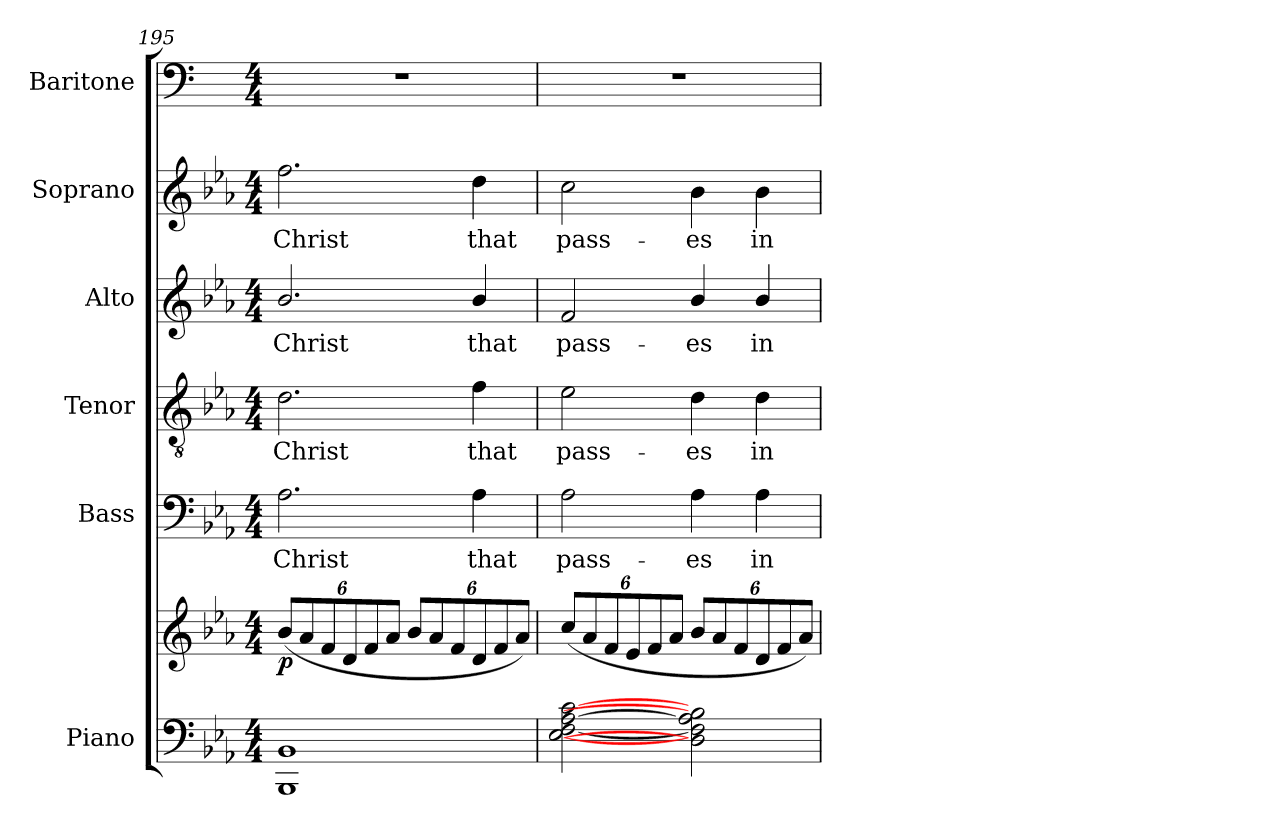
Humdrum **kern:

**kern	**kern	**dynam	**kern	**text	**kern	**text	**kern	**text	**kern	**text	**kern
*part6	*part6	*part6	*part5	*part5	*part4	*part4	*part3	*part3	*part2	*part2	*part1
*staff7	*staff6	*staff6/7	*staff5	*staff5	*staff4	*staff4	*staff3	*staff3	*staff2	*staff2	*staff1
*I"Piano	*	*	*I"Bass	*	*I"Tenor	*	*I"Alto	*	*I"Soprano	*	*I"Baritone
*	*	*	*I'B	*	*I'T	*	*I'A	*	*I'S	*	*
*clefF4	*clefG2	*	*clefF4	*	*clefGv2	*	*clefG2	*	*clefG2	*	*clefF4
*k[b-e-a-]	*k[b-e-a-]	*	*k[b-e-a-]	*	*k[b-e-a-]	*	*k[b-e-a-]	*	*k[b-e-a-]	*	*k[]
*E-:	*E-:	*	*E-:	*	*E-:	*	*E-:	*	*E-:	*	*C:
*M4/4	*M4/4	*	*M4/4	*	*M4/4	*	*M4/4	*	*M4/4	*	*M4/4
=195	=195	=195	=195	=195	=195	=195	=195	=195	=195	=195	=195
!	!	!LO:DY:b	!	!LO:LY:b	!	!LO:LY:b	!	!LO:LY:b	!	!LO:LY:b	!
1BBB- 1BB-	(<12b-L	p	2.A-	Christ	2.d	Christ	2.b-/	Christ	2.ff	Christ	1r
.	12a-	.	.	.	.	.	.	.	.	.	.
.	12f	.	.	.	.	.	.	.	.	.	.
.	12d	.	.	.	.	.	.	.	.	.	.
.	12f	.	.	.	.	.	.	.	.	.	.
.	12a-J	.	.	.	.	.	.	.	.	.	.
.	12b-L	.	.	.	.	.	.	.	.	.	.
.	12a-	.	.	.	.	.	.	.	.	.	.
.	12f	.	.	.	.	.	.	.	.	.	.
!	!	!	!	!LO:LY:b	!	!LO:LY:b	!	!LO:LY:b	!	!LO:LY:b	!
.	12d	.	4A-	that	4f	that	4b-/	that	4dd	that	.
.	12f	.	.	.	.	.	.	.	.	.	.
.	12a-J)	.	.	.	.	.	.	.	.	.	.
=196	=196	=196	=196	=196	=196	=196	=196	=196	=196	=196	=196
!	!	!	!	!LO:LY:b	!	!LO:LY:b	!	!LO:LY:b	!	!LO:LY:b	!
[2E- [2F [2A- [2c	(<12ccL	.	2A-	pass-	2e-	pass-	2f	pass-	2cc	pass-	1r
.	12a-	.	.	.	.	.	.	.	.	.	.
.	12f	.	.	.	.	.	.	.	.	.	.
.	12e-	.	.	.	.	.	.	.	.	.	.
.	12f	.	.	.	.	.	.	.	.	.	.
.	12a-J	.	.	.	.	.	.	.	.	.	.
!	!	!	!	!LO:LY:b	!	!LO:LY:b	!	!LO:LY:b	!	!LO:LY:b	!
2D] 2F] 2A-] 2B-]	12b-L	.	4A-	-es	4d	-es	4b-/	-es	4b-	-es	.
.	12a-	.	.	.	.	.	.	.	.	.	.
.	12f	.	.	.	.	.	.	.	.	.	.
!	!	!	!	!LO:LY:b	!	!LO:LY:b	!	!LO:LY:b	!	!LO:LY:b	!
.	12d	.	4A-	in	4d	in	4b-/	in	4b-	in	.
.	12f	.	.	.	.	.	.	.	.	.	.
.	12a-J)	.	.	.	.	.	.	.	.	.	.
=	=	=	=	=	=	=	=	=	=	=	=
*-	*-	*-	*-	*-	*-	*-	*-	*-	*-	*-	*-
